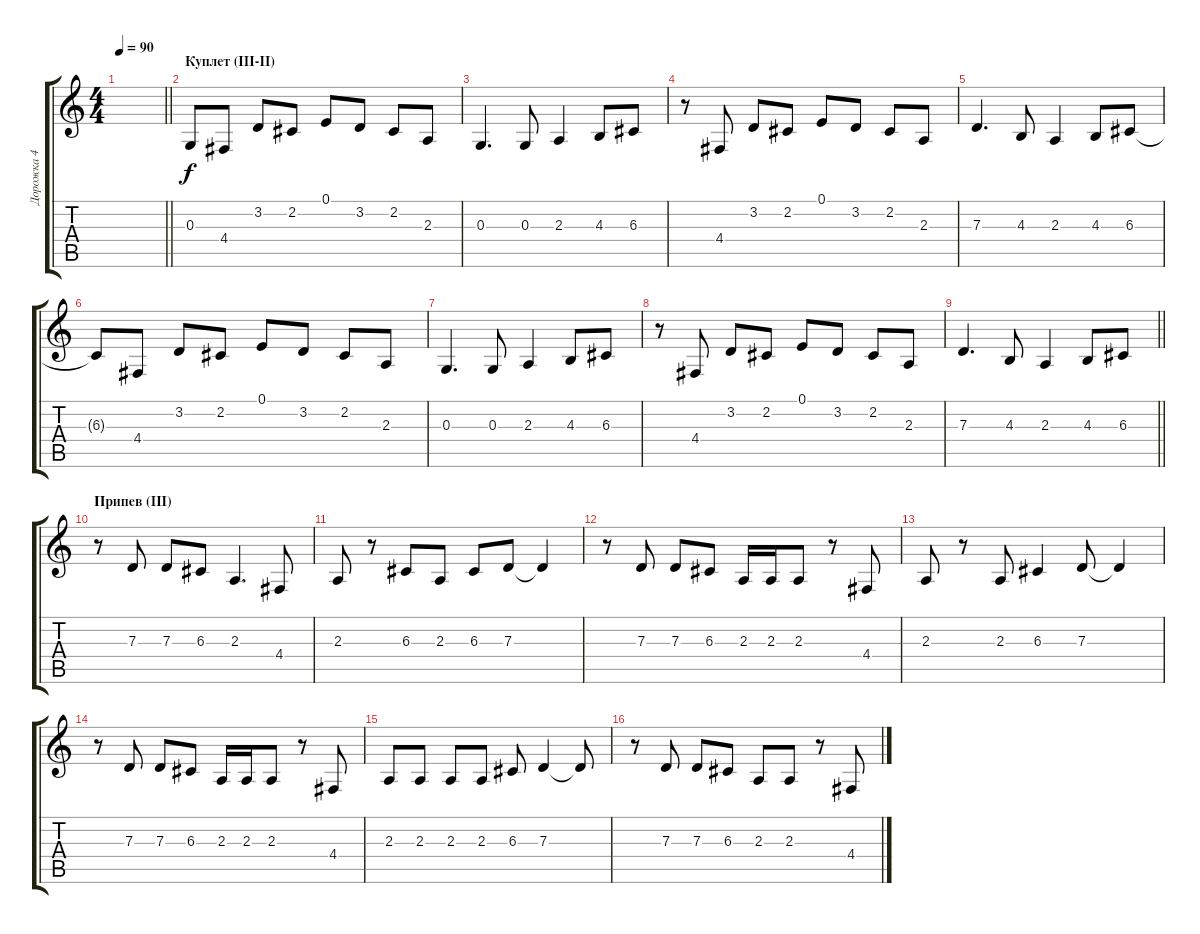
\track ("Дорожка 4" "Дорожка 4") {instrument fx5brightness}
\staff {score tabs}
\tuning (E4 B3 G3 D3 A2 E2) {hide}
\ts (4 4)
\tempo 90
\clef g2
\barLineRight lightlight
\ks c
|
\section ("" "Куплет (III-II)")
0.3.8 4.4.8 3.2.8 2.2.8 0.1.8 3.2.8 2.2.8 2.3.8 |
0.3.4{d} 0.3.8 2.3.4 4.3.8 6.3.8 |
r.8 4.4.8 3.2.8 2.2.8 0.1.8 3.2.8 2.2.8 2.3.8 |
7.3.4{d} 4.3.8 2.3.4 4.3.8 6.3.8 |
6.3{t}.8 4.4.8 3.2.8 2.2.8 0.1.8 3.2.8 2.2.8 2.3.8 |
0.3.4{d} 0.3.8 2.3.4 4.3.8 6.3.8 |
r.8 4.4.8 3.2.8 2.2.8 0.1.8 3.2.8 2.2.8 2.3.8 |
\barLineRight lightlight
7.3.4{d} 4.3.8 2.3.4 4.3.8 6.3.8 |
\section ("" "Припев (III)")
r.8 7.3.8 7.3.8 6.3.8 2.3.4{d} 4.4.8 |
2.3.8 r.8 6.3.8 2.3.8 6.3.8 7.3.8 7.3{t}.4 |
r.8 7.3.8 7.3.8 6.3.8 2.3.16 2.3.16 2.3.8 r.8 4.4.8 |
2.3.8 r.8 2.3.8 6.3.4 7.3.8 7.3{t}.4 |
r.8 7.3.8 7.3.8 6.3.8 2.3.16 2.3.16 2.3.8 r.8 4.4.8 |
2.3.8 2.3.8 2.3.8 2.3.8 6.3.8 7.3.4 7.3{t}.8 |
r.8 7.3.8 7.3.8 6.3.8 2.3.8 2.3.8 r.8 4.4.8
